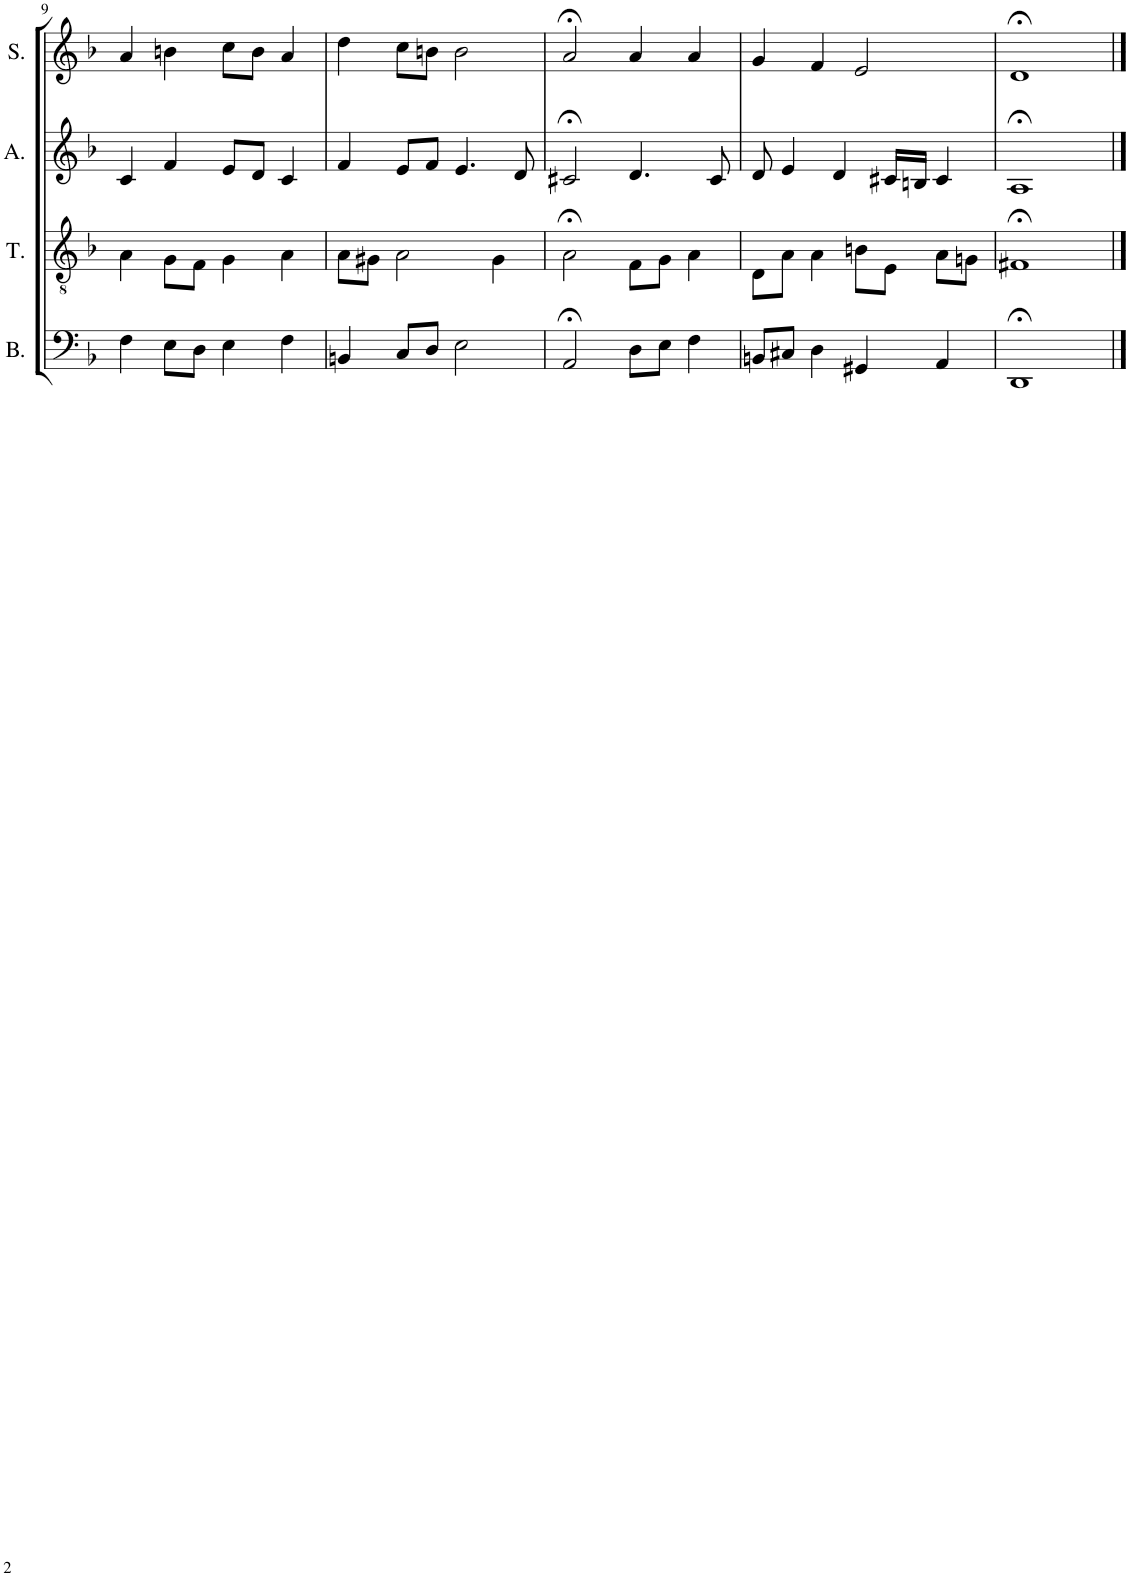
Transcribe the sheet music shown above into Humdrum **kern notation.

**kern	**kern	**kern	**kern
*part4	*part3	*part2	*part1
*staff4	*staff3	*staff2	*staff1
*I"Bass	*I"Tenor	*I"Alto	*I"Soprano
*I'B.	*I'T.	*I'A.	*I'S.
!!LO:PB:g=z
*clefF4	*clefGv2	*clefG2	*clefG2
*k[b-]	*k[b-]	*k[b-]	*k[b-]
*F:	*F:	*F:	*d:
*M4/4	*M4/4	*M4/4	*M4/4
*met(c)	*met(c)	*met(c)	*met(c)
=9	=9	=9	=9
4F\	4A\	4c/	4a/
8E\L	8G\L	4f/	4bn\
8D\J	8F\J	.	.
4E\	4G\	8e/L	8cc\L
.	.	8d/J	8b\J
4F\	4A\	4c/	4a/
=10	=10	=10	=10
4BBn/	8A\L	4f/	4dd\
.	8G#X\J	.	.
8C/L	2A\	8e/L	8cc\L
8D/J	.	8f/J	8bn\J
2E\	.	4.e/	2b\
.	4G#\	.	.
.	.	8d/	.
=11	=11	=11	=11
2AA;</	2A;<\	2c#X;</	2a;</
8D\L	8F\L	4.d/	4a/
8E\J	8G\J	.	.
4F\	4A\	.	4a/
.	.	8c#/	.
=12	=12	=12	=12
8BBn/L	8D\L	8d/	4g/
8C#X/J	8A\J	4e/	.
4D\	4A\	.	4f/
.	.	4d/	.
4GG#X/	8Bn\L	.	2e/
.	8E\J	16c#X/LL	.
.	.	16Bn/JJ	.
4AA/	8A\L	4c#/	.
.	8Gn\J	.	.
=13	=13	=13	=13
1DD;<	1F#X;<	1A;<	1d;<
==	==	==	==
*-	*-	*-	*-
